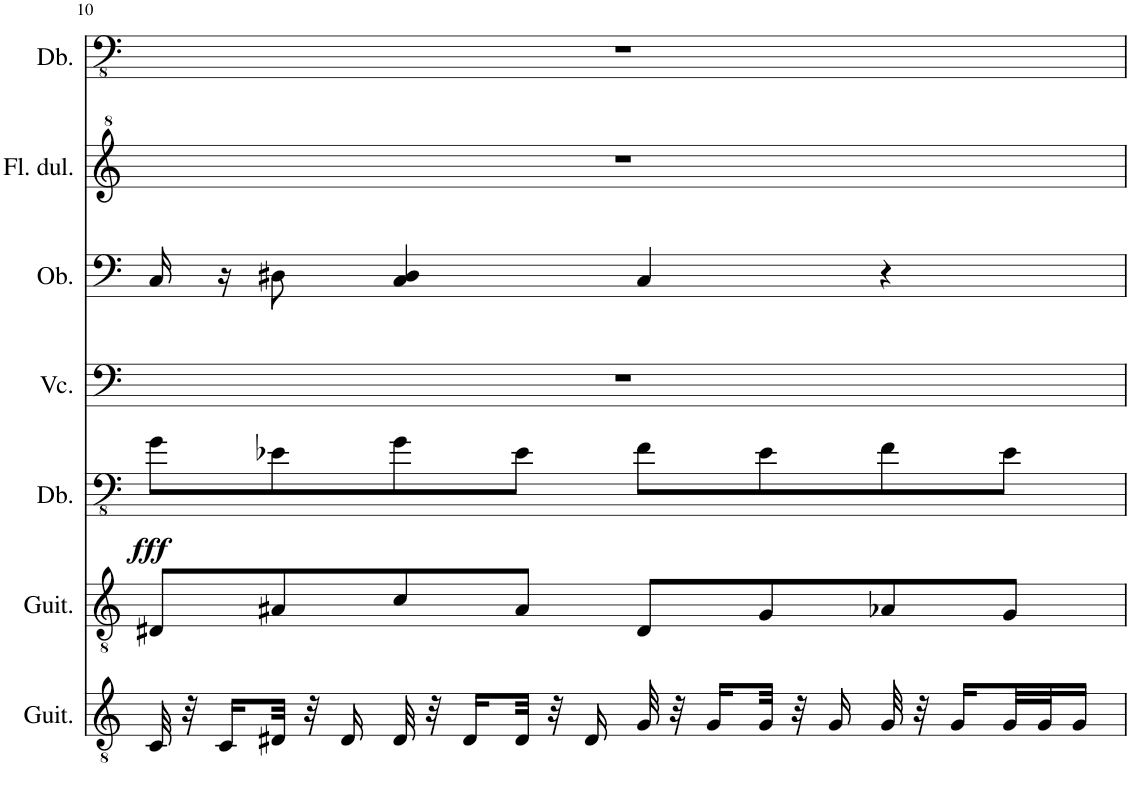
**kern	**kern	**kern	**dynam	**kern	**kern	**kern	**kern
*part7	*part6	*part5	*part5	*part4	*part3	*part2	*part1
*staff7	*staff6	*staff5	*staff5	*staff4	*staff3	*staff2	*staff1
*I"Classical Guitar	*I"Guitarra clásica	*I"Double Bass	*	*I"Violoncello	*I"Oboe	*I"Flauta dulce	*I"Double Bass
*I'Guit.	*I'Guit.	*I'Db.	*	*I'Vc.	*I'Ob.	*I'Fl. dul.	*I'Db.
!!LO:PB:g=z
*clefGv2	*clefGv2	*clefFv4	*	*clefF4	*clefF4	*clefG^2	*clefFv4
*	*	*Trd7c12	*	*	*Trd-14c-24	*	*Trd7c12
*k[]	*k[]	*k[]	*	*k[]	*k[]	*k[]	*k[]
*M4/4	*M4/4	*M4/4	*	*M4/4	*M4/4	*M4/4	*M4/4
=10	=10	=10	=10	=10	=10	=10	=10
!	!	!	!LO:DY:b	!	!	!	!
32C/	8D#X/L	8G\L	fff	1r	16C/	1r	1r
32r	.	.	.	.	.	.	.
16C/LL	.	.	.	.	16r	.	.
32D#X/JJk	8A#X/	8E-X\	.	.	8D#X\	.	.
32r	.	.	.	.	.	.	.
16D#/	.	.	.	.	.	.	.
32D#/	8c/	8G\	.	.	4C/ 4D#/	.	.
32r	.	.	.	.	.	.	.
16D#/LL	.	.	.	.	.	.	.
32D#/JJk	8A#/J	8E-\J	.	.	.	.	.
32r	.	.	.	.	.	.	.
16D#/	.	.	.	.	.	.	.
32G/	8D#/L	8F\L	.	.	4C/	.	.
32r	.	.	.	.	.	.	.
16G/LL	.	.	.	.	.	.	.
32G/JJk	8G/	8E-\	.	.	.	.	.
32r	.	.	.	.	.	.	.
16G/	.	.	.	.	.	.	.
32G/	8A-X/	8F\	.	.	4r	.	.
32r	.	.	.	.	.	.	.
16G/LL	.	.	.	.	.	.	.
32G/L	8G/J	8E-\J	.	.	.	.	.
32G/J	.	.	.	.	.	.	.
16G/JJ	.	.	.	.	.	.	.
=	=	=	=	=	=	=	=
*-	*-	*-	*-	*-	*-	*-	*-
